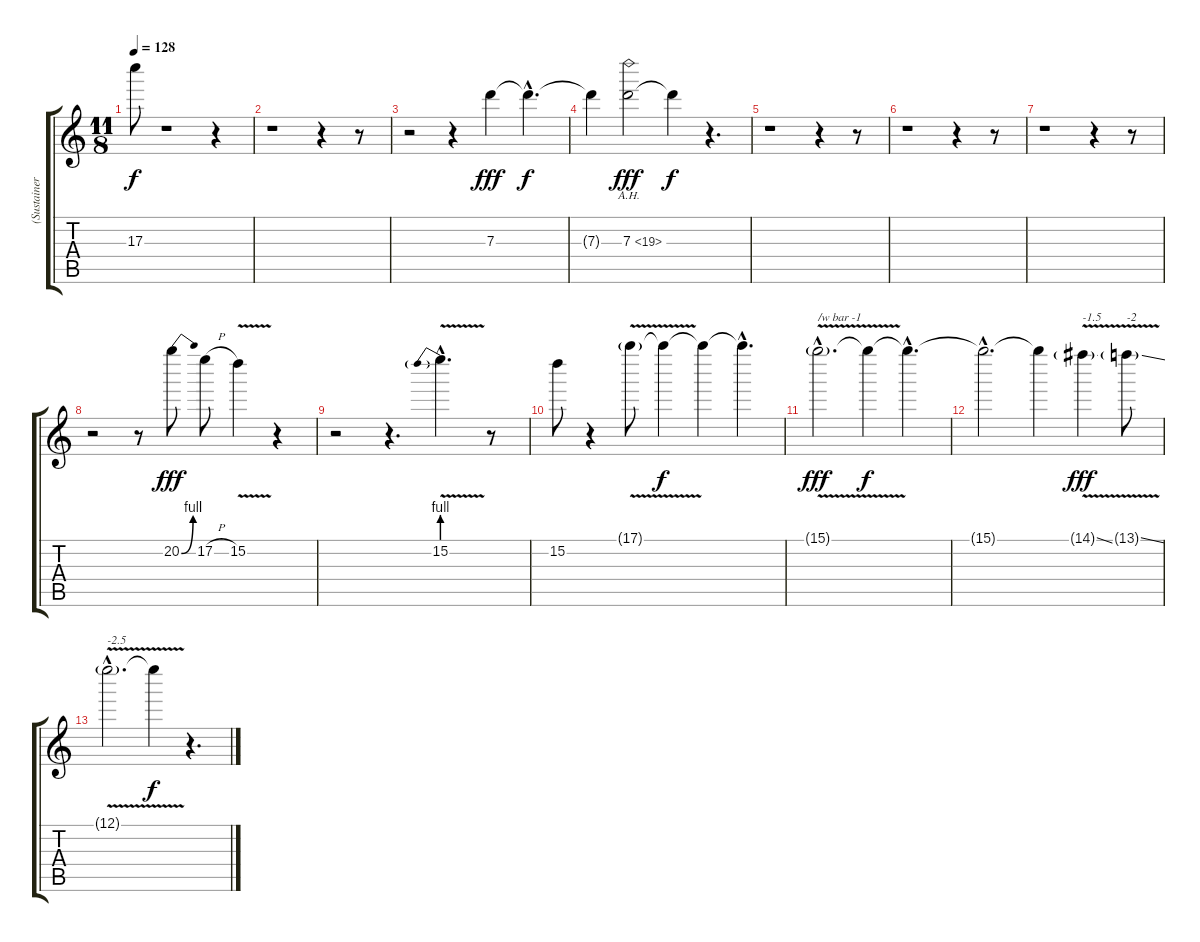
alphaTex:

\track ("(Sustainer / A.H.)" "(Sustainer") {instrument distortionguitar}
\staff {score tabs}
\tuning (E5 B4 G4 D4 A3 E3) {hide}
\ts (11 8)
\tempo 128
\clef g2
\ks c
17.3{t}.8{dy f} r.1 r.4 |
r.1 r.4 r.8 |
r.2 r.4 7.3.4{dy fff volume 16} 7.3{hac t}.4{d dy f} |
7.3{t}.4 7.3{ah 12}.2{dy fff} 7.3{t}.4{dy f} r.4{d} |
r.1 r.4 r.8 |
r.1 r.4 r.8 |
r.1 r.4 r.8 |
r.2 r.8 20.2{be (bend 0 0 60 4)}.8{dy fff volume 16} 17.2{h}.8 15.2{v}.4 r.4 |
r.2 r.4{d} 15.2{be (prebend 0 4 60 4) v hac}.4{d} r.8 |
15.2.8 r.4 17.1{v g}.8 17.1{t}.4{dy f} 17.1{t}.4 17.1{hac t}.4{d} |
15.1{v g hac}.2{d txt "/w bar -1" dy fff} 15.1{t}.4{dy f} 15.1{hac t}.4{d} |
15.1{hac t}.2{d} 15.1{t}.4 14.1{v ss g}.4{txt "-1.5" dy fff} 13.1{v ss g}.8{txt "-2"} |
12.1{v g hac}.2{d txt "-2.5" volume 0} 12.1{t}.4{dy f} r.4{d}
